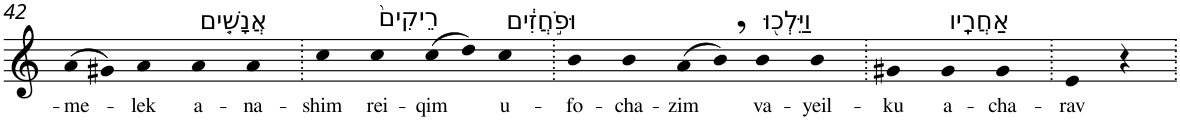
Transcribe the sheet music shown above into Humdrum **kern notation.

**kern	**text
*part1	*part1
*staff1	*staff1
*I"Piano	*
*I'Pno	*
!!LO:PB:g=z
*clefG2	*
*k[]	*
=42	=42
!	!LO:LY:b
(>8a	-me-
8g#X)	.
!	!LO:LY:b
4a	-lek
!LO:TX:a:t=אֲנָשִׁ֤ים	!
!	!LO:LY:b
4a	a-
!	!LO:LY:b
4a	-na-
=43.	=43.
!	!LO:LY:b
4cc	-shim
!LO:TX:a:t=רֵיקִים֙	!
!	!LO:LY:b
4cc	rei-
!	!LO:LY:b
(>8cc	-qim
8dd)	.
!LO:TX:a:t=וּפֹ֣חֲזִ֔ים	!
!	!LO:LY:b
4cc	u-
=44.	=44.
!	!LO:LY:b
4b	-fo-
!	!LO:LY:b
4b	-cha-
!	!LO:LY:b
(>8a	-zim
8b,)	.
!LO:TX:a:t=וַיֵּלְכ֖וּ	!
!	!LO:LY:b
4b	va-
!	!LO:LY:b
4b	-yeil-
=45.	=45.
!	!LO:LY:b
4g#X	-ku
!LO:TX:a:t=אַחֲרָֽיו	!
!	!LO:LY:b
4g#	a-
!	!LO:LY:b
4g#	-cha-
=46.	=46.
!	!LO:LY:b
4e	-rav
4r	.
=.	=.
*-	*-
